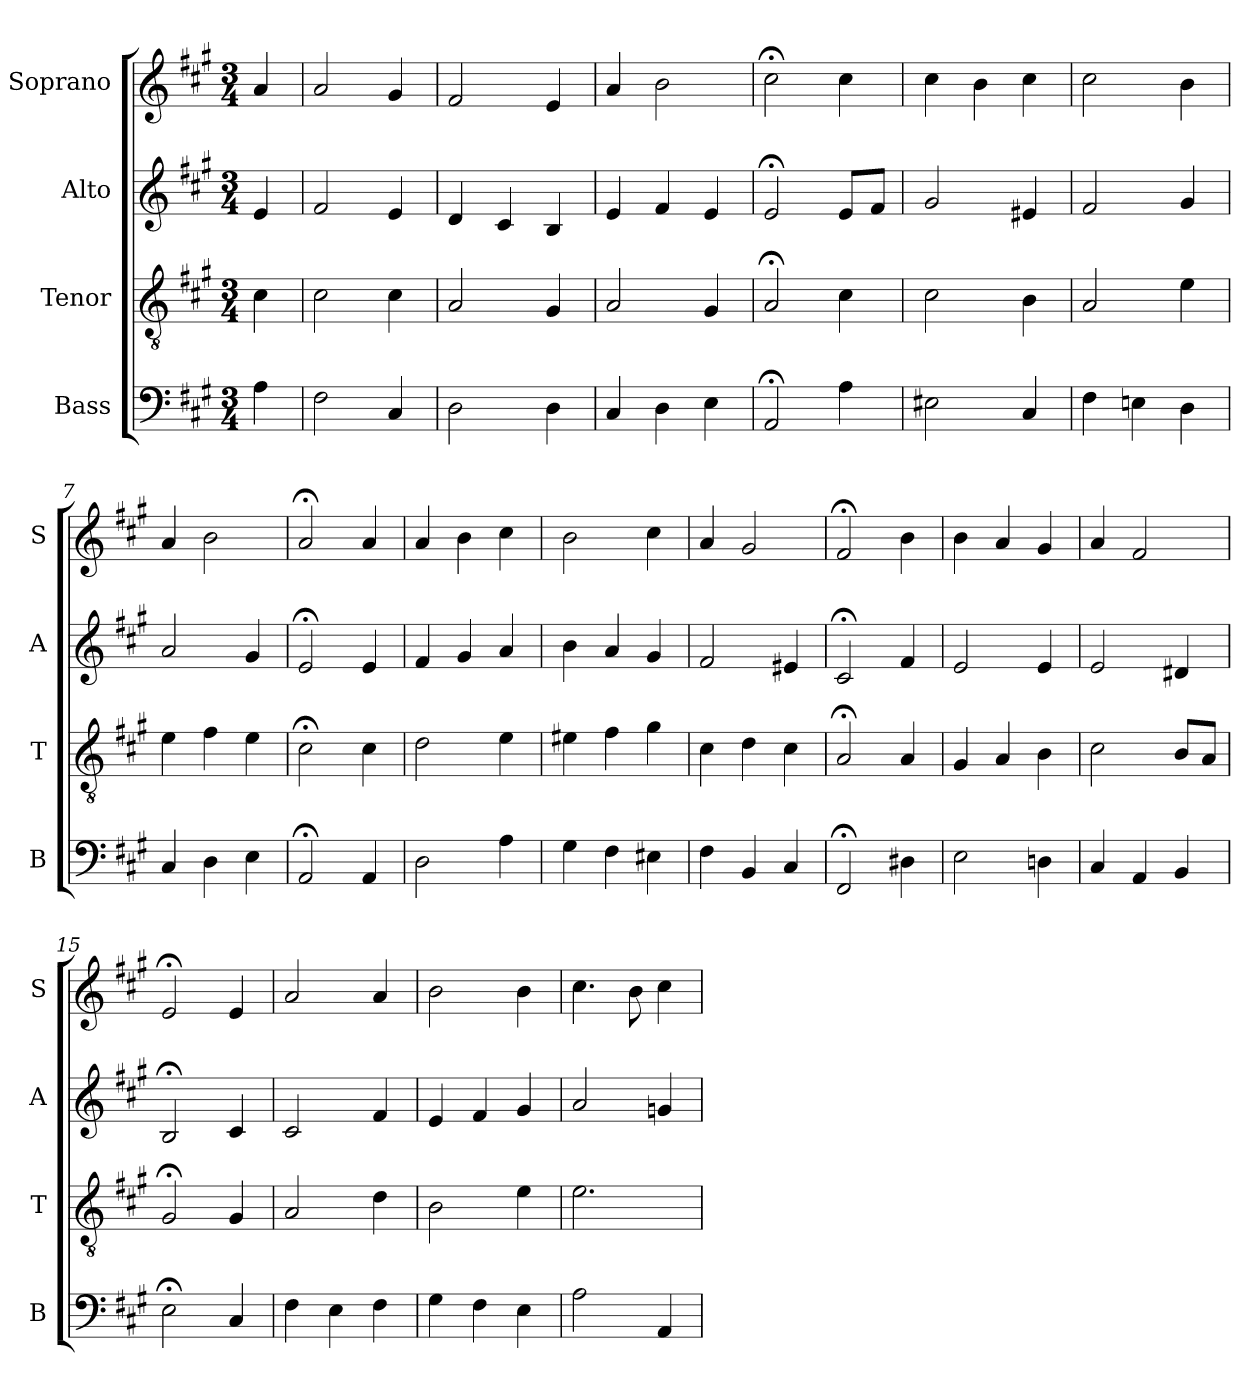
**kern	**kern	**kern	**kern
*part4	*part3	*part2	*part1
*staff4	*staff3	*staff2	*staff1
*I"Bass	*I"Tenor	*I"Alto	*I"Soprano
*I'B	*I'T	*I'A	*I'S
*clefF4	*clefGv2	*clefG2	*clefG2
*k[f#c#g#]	*k[f#c#g#]	*k[f#c#g#]	*k[f#c#g#]
*A:	*A:	*A:	*A:
*M3/4	*M3/4	*M3/4	*M3/4
*MM100	*MM100	*MM100	*MM100
=	=	=	=
4A	4c#	4e	4a
=1	=1	=1	=1
2F#	2c#	2f#	2a
4C#	4c#	4e	4g#
=2	=2	=2	=2
2D	2A	4d	2f#
.	.	4c#	.
4D	4G#	4B	4e
=3	=3	=3	=3
4C#	2A	4e	4a
4D	.	4f#	2b
4E	4G#	4e	.
=4	=4	=4	=4
2AA;<	2A;<	2e;<	2cc#;<
4A	4c#	8eL	4cc#
.	.	8f#J	.
=5	=5	=5	=5
2E#X	2c#	2g#	4cc#
.	.	.	4b
4C#	4B	4e#X	4cc#
=6	=6	=6	=6
4F#	2A	2f#	2cc#
4En	.	.	.
4D	4e	4g#	4b
=7	=7	=7	=7
4C#	4e	2a	4a
4D	4f#	.	2b
4E	4e	4g#	.
=8	=8	=8	=8
2AA;<	2c#;<	2e;<	2a;<
4AA	4c#	4e	4a
=9	=9	=9	=9
2D	2d	4f#	4a
.	.	4g#	4b
4A	4e	4a	4cc#
=10	=10	=10	=10
4G#	4e#X	4b	2b
4F#	4f#	4a	.
4E#X	4g#	4g#	4cc#
=11	=11	=11	=11
4F#	4c#	2f#	4a
4BB	4d	.	2g#
4C#	4c#	4e#X	.
=12	=12	=12	=12
2FF#;<	2A;<	2c#;<	2f#;<
4D#X	4A	4f#	4b
=13	=13	=13	=13
2E	4G#	2e	4b
.	4A	.	4a
4Dn	4B	4e	4g#
=14	=14	=14	=14
4C#	2c#	2e	4a
4AA	.	.	2f#
4BB	8BL	4d#X	.
.	8AJ	.	.
=15	=15	=15	=15
2E;<	2G#;<	2B;<	2e;<
4C#	4G#	4c#	4e
=16	=16	=16	=16
4F#	2A	2c#	2a
4E	.	.	.
4F#	4d	4f#	4a
=17	=17	=17	=17
4G#	2B	4e	2b
4F#	.	4f#	.
4E	4e	4g#	4b
=18	=18	=18	=18
2A	2.e	2a	4.cc#
.	.	.	8b
4AA	.	4gn	4cc#
=	=	=	=
*-	*-	*-	*-
